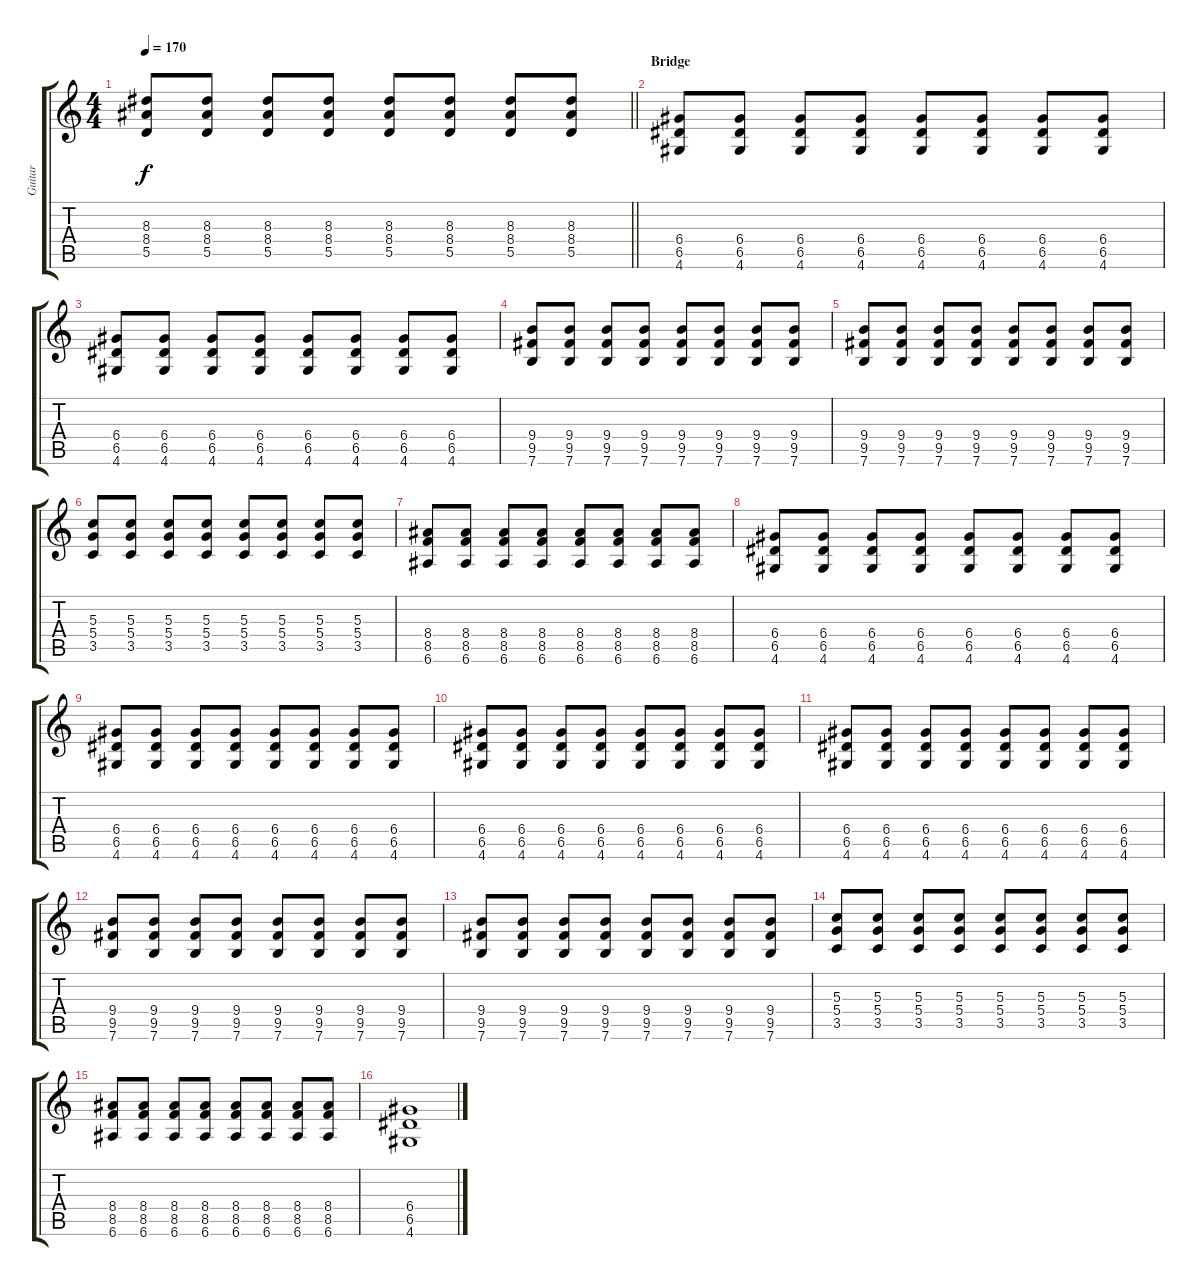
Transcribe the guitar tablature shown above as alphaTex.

\track ("Guitar" "Guitar") {instrument distortionguitar}
\staff {score tabs}
\tuning (E4 B3 G3 D3 A2 E2) {hide}
\ts (4 4)
\tempo 170
\clef g2
\barLineRight lightlight
\ks c
(8.3 8.4 5.5).8{dy f} (8.3 8.4 5.5).8 (8.3 8.4 5.5).8 (8.3 8.4 5.5).8 (8.3 8.4 5.5).8 (8.3 8.4 5.5).8 (8.3 8.4 5.5).8 (8.3 8.4 5.5).8 |
\section ("" "Bridge")
(6.4 6.5 4.6).8 (6.4 6.5 4.6).8 (6.4 6.5 4.6).8 (6.4 6.5 4.6).8 (6.4 6.5 4.6).8 (6.4 6.5 4.6).8 (6.4 6.5 4.6).8 (6.4 6.5 4.6).8 |
(6.4 6.5 4.6).8 (6.4 6.5 4.6).8 (6.4 6.5 4.6).8 (6.4 6.5 4.6).8 (6.4 6.5 4.6).8 (6.4 6.5 4.6).8 (6.4 6.5 4.6).8 (6.4 6.5 4.6).8 |
(9.4 9.5 7.6).8 (9.4 9.5 7.6).8 (9.4 9.5 7.6).8 (9.4 9.5 7.6).8 (9.4 9.5 7.6).8 (9.4 9.5 7.6).8 (9.4 9.5 7.6).8 (9.4 9.5 7.6).8 |
(9.4 9.5 7.6).8 (9.4 9.5 7.6).8 (9.4 9.5 7.6).8 (9.4 9.5 7.6).8 (9.4 9.5 7.6).8 (9.4 9.5 7.6).8 (9.4 9.5 7.6).8 (9.4 9.5 7.6).8 |
(5.3 5.4 3.5).8 (5.3 5.4 3.5).8 (5.3 5.4 3.5).8 (5.3 5.4 3.5).8 (5.3 5.4 3.5).8 (5.3 5.4 3.5).8 (5.3 5.4 3.5).8 (5.3 5.4 3.5).8 |
(8.4 8.5 6.6).8 (8.4 8.5 6.6).8 (8.4 8.5 6.6).8 (8.4 8.5 6.6).8 (8.4 8.5 6.6).8 (8.4 8.5 6.6).8 (8.4 8.5 6.6).8 (8.4 8.5 6.6).8 |
(6.4 6.5 4.6).8 (6.4 6.5 4.6).8 (6.4 6.5 4.6).8 (6.4 6.5 4.6).8 (6.4 6.5 4.6).8 (6.4 6.5 4.6).8 (6.4 6.5 4.6).8 (6.4 6.5 4.6).8 |
(6.4 6.5 4.6).8 (6.4 6.5 4.6).8 (6.4 6.5 4.6).8 (6.4 6.5 4.6).8 (6.4 6.5 4.6).8 (6.4 6.5 4.6).8 (6.4 6.5 4.6).8 (6.4 6.5 4.6).8 |
(6.4 6.5 4.6).8 (6.4 6.5 4.6).8 (6.4 6.5 4.6).8 (6.4 6.5 4.6).8 (6.4 6.5 4.6).8 (6.4 6.5 4.6).8 (6.4 6.5 4.6).8 (6.4 6.5 4.6).8 |
(6.4 6.5 4.6).8 (6.4 6.5 4.6).8 (6.4 6.5 4.6).8 (6.4 6.5 4.6).8 (6.4 6.5 4.6).8 (6.4 6.5 4.6).8 (6.4 6.5 4.6).8 (6.4 6.5 4.6).8 |
(9.4 9.5 7.6).8 (9.4 9.5 7.6).8 (9.4 9.5 7.6).8 (9.4 9.5 7.6).8 (9.4 9.5 7.6).8 (9.4 9.5 7.6).8 (9.4 9.5 7.6).8 (9.4 9.5 7.6).8 |
(9.4 9.5 7.6).8 (9.4 9.5 7.6).8 (9.4 9.5 7.6).8 (9.4 9.5 7.6).8 (9.4 9.5 7.6).8 (9.4 9.5 7.6).8 (9.4 9.5 7.6).8 (9.4 9.5 7.6).8 |
(5.3 5.4 3.5).8 (5.3 5.4 3.5).8 (5.3 5.4 3.5).8 (5.3 5.4 3.5).8 (5.3 5.4 3.5).8 (5.3 5.4 3.5).8 (5.3 5.4 3.5).8 (5.3 5.4 3.5).8 |
(8.4 8.5 6.6).8 (8.4 8.5 6.6).8 (8.4 8.5 6.6).8 (8.4 8.5 6.6).8 (8.4 8.5 6.6).8 (8.4 8.5 6.6).8 (8.4 8.5 6.6).8 (8.4 8.5 6.6).8 |
(6.4 6.5 4.6).1
